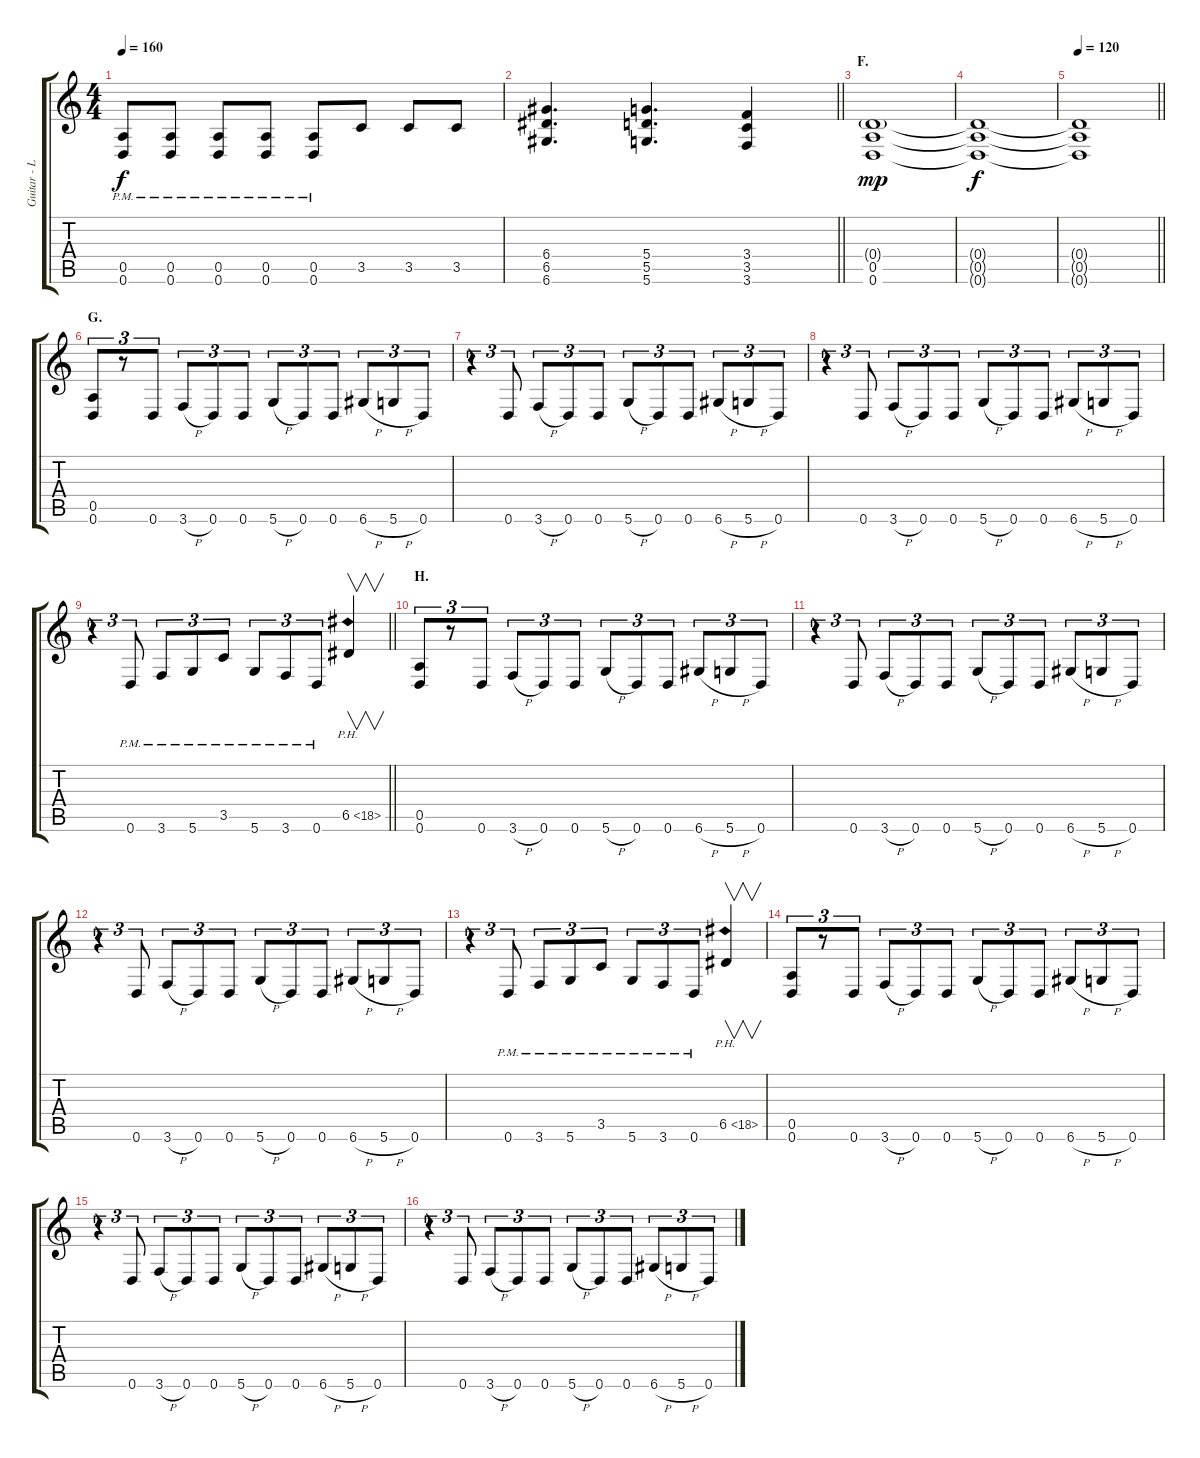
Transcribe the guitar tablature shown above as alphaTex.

\track ("Guitar - Left" "Guitar - L") {instrument distortionguitar}
\staff {score tabs}
\tuning (E4 B3 G3 D3 A2 D2) {hide}
\ts (4 4)
\tempo 160
\clef g2
\ks c
(0.5{pm} 0.6{pm}).8{dy f} (0.5{pm} 0.6{pm}).8 (0.5{pm} 0.6{pm}).8 (0.5{pm} 0.6{pm}).8 (0.5{pm} 0.6{pm}).8 3.5.8 3.5.8 3.5.8 |
\barLineRight lightlight
(6.4 6.5 6.6).4{d} (5.4 5.5 5.6).4{d} (3.4 3.5 3.6).4 |
\section ("" "F.")
(0.4{g} 0.5 0.6).1{dy mp} |
(0.4{t} 0.5{t} 0.6{t}).1{dy f} |
\tempo 120
\barLineRight lightlight
(0.4{t} 0.5{t} 0.6{t}).1 |
\section ("" "G.")
(0.5 0.6).8{tu (3 2)} r.8{tu (3 2)} 0.6.8{tu (3 2)} 3.6{h}.8{tu (3 2)} 0.6.8{tu (3 2)} 0.6.8{tu (3 2)} 5.6{h}.8{tu (3 2)} 0.6.8{tu (3 2)} 0.6.8{tu (3 2)} 6.6{h}.8{tu (3 2)} 5.6{h}.8{tu (3 2)} 0.6.8{tu (3 2)} |
r.4{tu (3 2)} 0.6.8{tu (3 2)} 3.6{h}.8{tu (3 2)} 0.6.8{tu (3 2)} 0.6.8{tu (3 2)} 5.6{h}.8{tu (3 2)} 0.6.8{tu (3 2)} 0.6.8{tu (3 2)} 6.6{h}.8{tu (3 2)} 5.6{h}.8{tu (3 2)} 0.6.8{tu (3 2)} |
r.4{tu (3 2)} 0.6.8{tu (3 2)} 3.6{h}.8{tu (3 2)} 0.6.8{tu (3 2)} 0.6.8{tu (3 2)} 5.6{h}.8{tu (3 2)} 0.6.8{tu (3 2)} 0.6.8{tu (3 2)} 6.6{h}.8{tu (3 2)} 5.6{h}.8{tu (3 2)} 0.6.8{tu (3 2)} |
\barLineRight lightlight
r.4{tu (3 2)} 0.6{pm}.8{tu (3 2)} 3.6{pm}.8{tu (3 2)} 5.6{pm}.8{tu (3 2)} 3.5{pm}.8{tu (3 2)} 5.6{pm}.8{tu (3 2)} 3.6{pm}.8{tu (3 2)} 0.6{pm}.8{tu (3 2)} 6.5{ph 12}.4{v} |
\section ("" "H.")
(0.5 0.6).8{tu (3 2)} r.8{tu (3 2)} 0.6.8{tu (3 2)} 3.6{h}.8{tu (3 2)} 0.6.8{tu (3 2)} 0.6.8{tu (3 2)} 5.6{h}.8{tu (3 2)} 0.6.8{tu (3 2)} 0.6.8{tu (3 2)} 6.6{h}.8{tu (3 2)} 5.6{h}.8{tu (3 2)} 0.6.8{tu (3 2)} |
r.4{tu (3 2)} 0.6.8{tu (3 2)} 3.6{h}.8{tu (3 2)} 0.6.8{tu (3 2)} 0.6.8{tu (3 2)} 5.6{h}.8{tu (3 2)} 0.6.8{tu (3 2)} 0.6.8{tu (3 2)} 6.6{h}.8{tu (3 2)} 5.6{h}.8{tu (3 2)} 0.6.8{tu (3 2)} |
r.4{tu (3 2)} 0.6.8{tu (3 2)} 3.6{h}.8{tu (3 2)} 0.6.8{tu (3 2)} 0.6.8{tu (3 2)} 5.6{h}.8{tu (3 2)} 0.6.8{tu (3 2)} 0.6.8{tu (3 2)} 6.6{h}.8{tu (3 2)} 5.6{h}.8{tu (3 2)} 0.6.8{tu (3 2)} |
r.4{tu (3 2)} 0.6{pm}.8{tu (3 2)} 3.6{pm}.8{tu (3 2)} 5.6{pm}.8{tu (3 2)} 3.5{pm}.8{tu (3 2)} 5.6{pm}.8{tu (3 2)} 3.6{pm}.8{tu (3 2)} 0.6{pm}.8{tu (3 2)} 6.5{ph 12}.4{v} |
(0.5 0.6).8{tu (3 2)} r.8{tu (3 2)} 0.6.8{tu (3 2)} 3.6{h}.8{tu (3 2)} 0.6.8{tu (3 2)} 0.6.8{tu (3 2)} 5.6{h}.8{tu (3 2)} 0.6.8{tu (3 2)} 0.6.8{tu (3 2)} 6.6{h}.8{tu (3 2)} 5.6{h}.8{tu (3 2)} 0.6.8{tu (3 2)} |
r.4{tu (3 2)} 0.6.8{tu (3 2)} 3.6{h}.8{tu (3 2)} 0.6.8{tu (3 2)} 0.6.8{tu (3 2)} 5.6{h}.8{tu (3 2)} 0.6.8{tu (3 2)} 0.6.8{tu (3 2)} 6.6{h}.8{tu (3 2)} 5.6{h}.8{tu (3 2)} 0.6.8{tu (3 2)} |
r.4{tu (3 2)} 0.6.8{tu (3 2)} 3.6{h}.8{tu (3 2)} 0.6.8{tu (3 2)} 0.6.8{tu (3 2)} 5.6{h}.8{tu (3 2)} 0.6.8{tu (3 2)} 0.6.8{tu (3 2)} 6.6{h}.8{tu (3 2)} 5.6{h}.8{tu (3 2)} 0.6.8{tu (3 2)}
